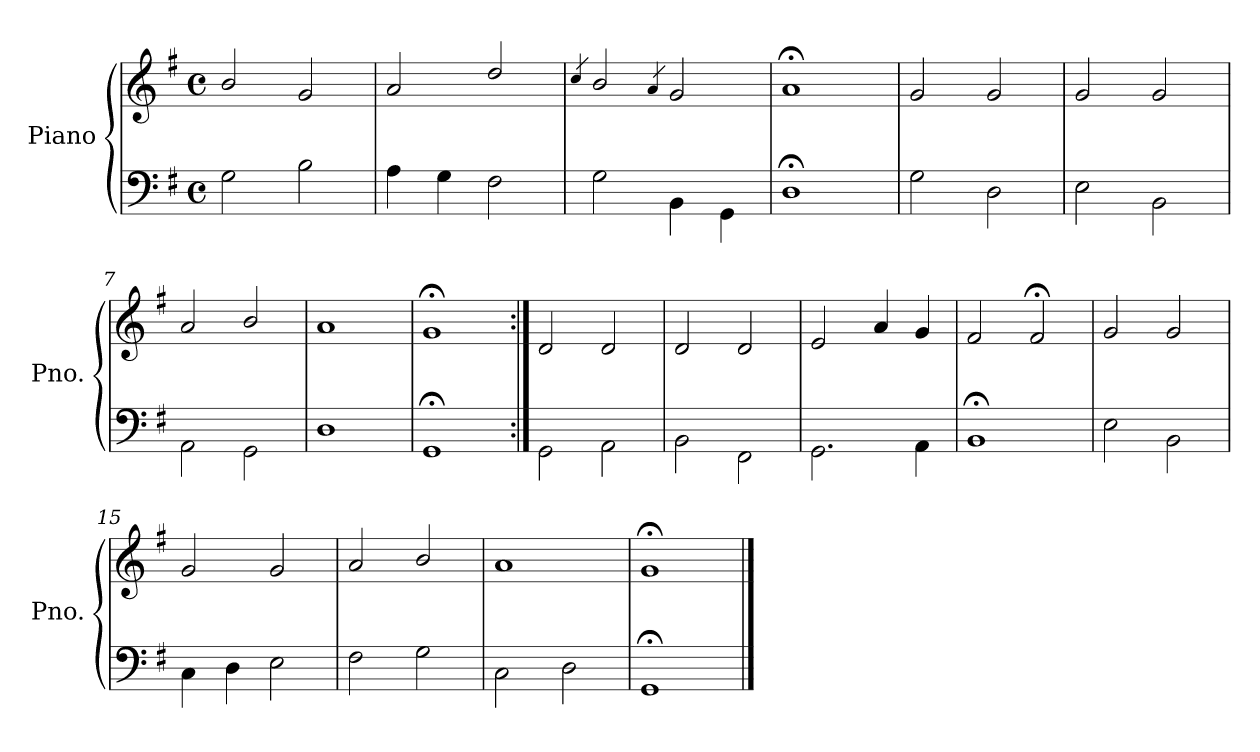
**kern	**kern
*part1	*part1
*staff2	*staff1
*I"Piano	*
*I'Pno.	*
*clefF4	*clefG2
*k[f#]	*k[f#]
*G:	*G:
*M4/4	*M4/4
*met(c)	*met(c)
=1	=1
2G\	2b/
2B\	2g/
=2	=2
4A\	2a/
4G\	.
2F#\	2dd/
=3	=3
.	4qcc/
2G\	2b/
.	4qa/
4BB\	2g/
4GG\	.
=4	=4
1D;	1a;<
=5	=5
2G\	2g/
2D\	2g/
=6	=6
2E\	2g/
2BB\	2g/
=7	=7
2AA\	2a/
2GG\	2b/
=8	=8
1D	1a
=9	=9
1GG;	1g;<
!!LO:LB:g=z
=10:|!	=10:|!
2GG\	2d/
2AA\	2d/
=11	=11
2BB\	2d/
2FF#\	2d/
=12	=12
2.GG\	2e/
.	4a/
4AA\	4g/
=13	=13
1BB;	2f#/
.	2f#;</
=14	=14
2E\	2g/
2BB\	2g/
=15	=15
4C\	2g/
4D\	.
2E\	2g/
=16	=16
2F#\	2a/
2G\	2b/
=17	=17
2C\	1a
2D\	.
=18	=18
1GG;	1g;<
==	==
*-	*-
